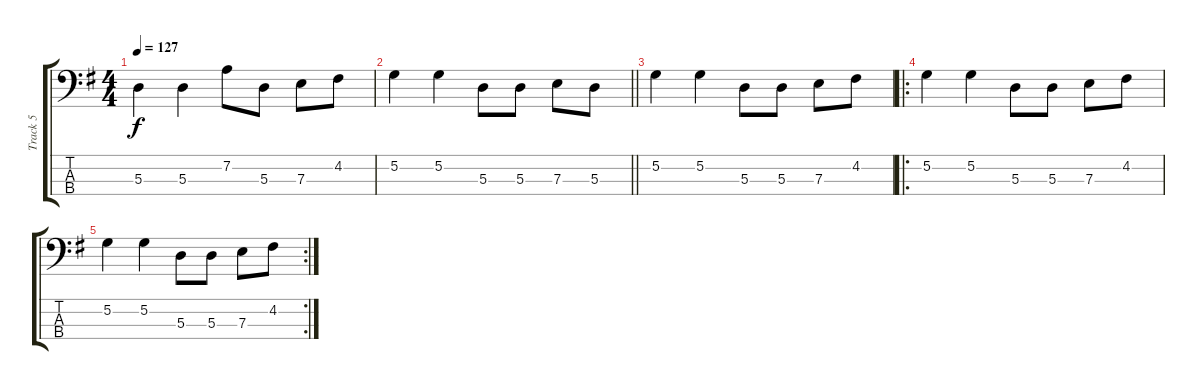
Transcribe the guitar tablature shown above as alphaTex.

\track ("Track 5" "Track 5") {instrument electricbassfinger}
\staff {score tabs}
\tuning (G2 D2 A1 E1) {hide}
\ts (4 4)
\tempo 127
\clef f4
\ks g
5.3.4{dy f} 5.3.4 7.2.8 5.3.8 7.3.8 4.2.8 |
\barLineRight lightlight
5.2.4 5.2.4 5.3.8 5.3.8 7.3.8 5.3.8 |
5.2.4 5.2.4 5.3.8 5.3.8 7.3.8 4.2.8 |
\ro
5.2.4 5.2.4 5.3.8 5.3.8 7.3.8 4.2.8 |
\rc 2
5.2.4{volume 0} 5.2.4 5.3.8 5.3.8 7.3.8 4.2.8
